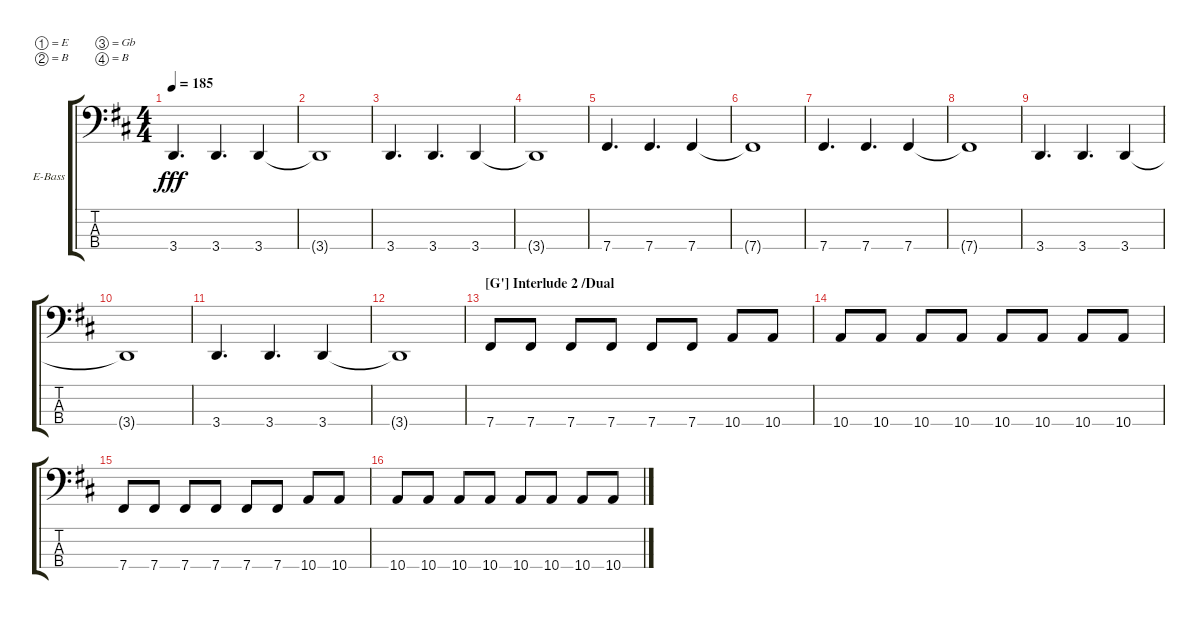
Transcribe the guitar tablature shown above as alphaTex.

\defaultSystemsLayout 4
\bracketExtendMode groupsimilarinstruments
\firstSystemTrackNameOrientation horizontal
\otherSystemsTrackNameOrientation horizontal
\track ("Electric Bass" "E-Bass") {instrument electricbassfinger}
\staff {score tabs}
\tuning (E2 B1 Gb1 B0)
\ts (4 4)
\tempo 185
\clef f4
\ks bminor
3.4.4{d dy fff} 3.4.4{d} 3.4.4 |
3.4{t}.1 |
3.4.4{d} 3.4.4{d} 3.4.4 |
3.4{t}.1 |
7.4.4{d} 7.4.4{d} 7.4.4 |
7.4{t}.1 |
7.4.4{d} 7.4.4{d} 7.4.4 |
7.4{t}.1 |
3.4.4{d} 3.4.4{d} 3.4.4 |
3.4{t}.1 |
3.4.4{d} 3.4.4{d} 3.4.4 |
3.4{t}.1 |
\section ("G'" "Interlude 2 /Dual")
7.4.8 7.4.8 7.4.8 7.4.8 7.4.8 7.4.8 10.4.8 10.4.8 |
10.4.8 10.4.8 10.4.8 10.4.8 10.4.8 10.4.8 10.4.8 10.4.8 |
7.4.8 7.4.8 7.4.8 7.4.8 7.4.8 7.4.8 10.4.8 10.4.8 |
10.4.8 10.4.8 10.4.8 10.4.8 10.4.8 10.4.8 10.4.8 10.4.8
